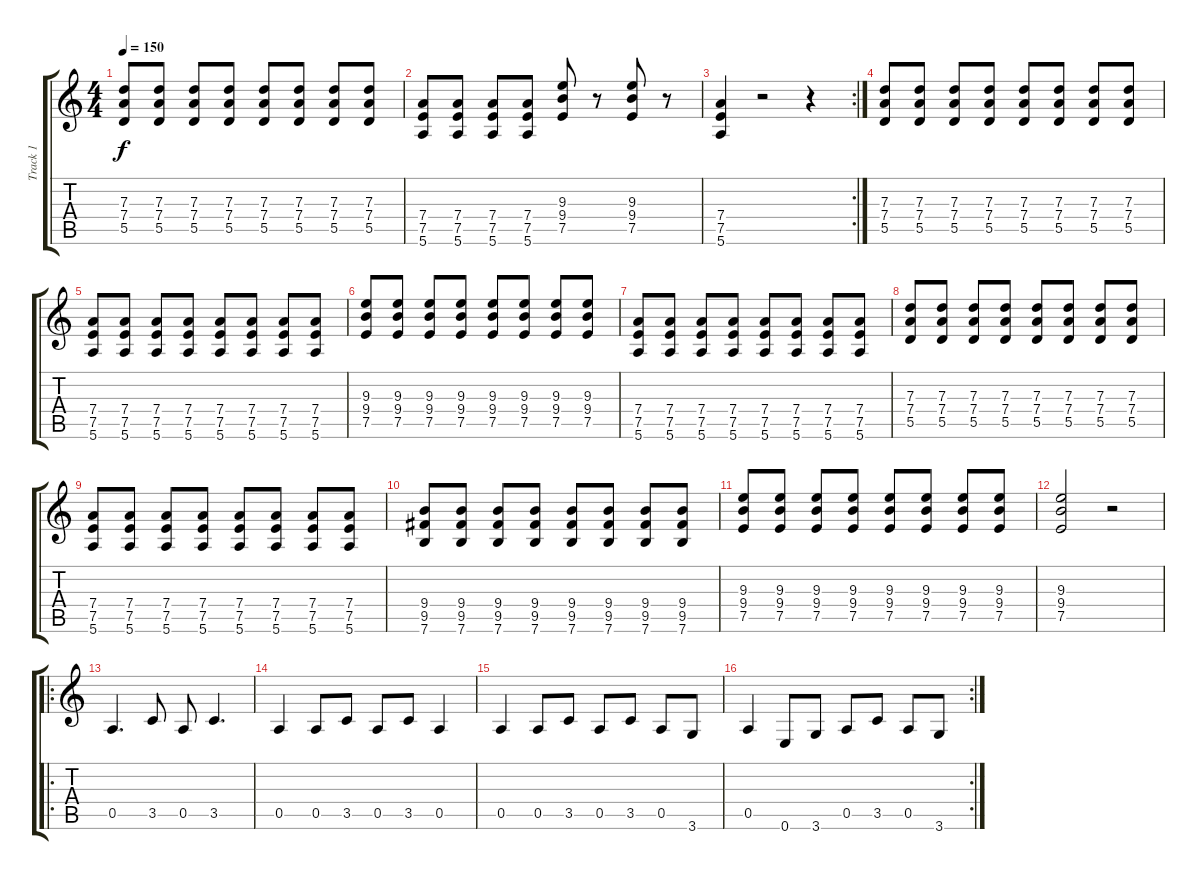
\track ("Track 1" "Track 1") {instrument distortionguitar}
\staff {score tabs}
\tuning (E4 B3 G3 D3 A2 E2) {hide}
\ts (4 4)
\tempo 150
\clef g2
\ks c
(7.3 7.4 5.5).8{dy f} (7.3 7.4 5.5).8 (7.3 7.4 5.5).8 (7.3 7.4 5.5).8 (7.3 7.4 5.5).8 (7.3 7.4 5.5).8 (7.3 7.4 5.5).8 (7.3 7.4 5.5).8 |
(7.4 7.5 5.6).8 (7.4 7.5 5.6).8 (7.4 7.5 5.6).8 (7.4 7.5 5.6).8 (9.3 9.4 7.5).8 r.8 (9.3 9.4 7.5).8 r.8 |
\rc 2
(7.4 7.5 5.6).4 r.2 r.4 |
(7.3 7.4 5.5).8 (7.3 7.4 5.5).8 (7.3 7.4 5.5).8 (7.3 7.4 5.5).8 (7.3 7.4 5.5).8 (7.3 7.4 5.5).8 (7.3 7.4 5.5).8 (7.3 7.4 5.5).8 |
(7.4 7.5 5.6).8 (7.4 7.5 5.6).8 (7.4 7.5 5.6).8 (7.4 7.5 5.6).8 (7.4 7.5 5.6).8 (7.4 7.5 5.6).8 (7.4 7.5 5.6).8 (7.4 7.5 5.6).8 |
(9.3 9.4 7.5).8 (9.3 9.4 7.5).8 (9.3 9.4 7.5).8 (9.3 9.4 7.5).8 (9.3 9.4 7.5).8 (9.3 9.4 7.5).8 (9.3 9.4 7.5).8 (9.3 9.4 7.5).8 |
(7.4 7.5 5.6).8 (7.4 7.5 5.6).8 (7.4 7.5 5.6).8 (7.4 7.5 5.6).8 (7.4 7.5 5.6).8 (7.4 7.5 5.6).8 (7.4 7.5 5.6).8 (7.4 7.5 5.6).8 |
(7.3 7.4 5.5).8 (7.3 7.4 5.5).8 (7.3 7.4 5.5).8 (7.3 7.4 5.5).8 (7.3 7.4 5.5).8 (7.3 7.4 5.5).8 (7.3 7.4 5.5).8 (7.3 7.4 5.5).8 |
(7.4 7.5 5.6).8 (7.4 7.5 5.6).8 (7.4 7.5 5.6).8 (7.4 7.5 5.6).8 (7.4 7.5 5.6).8 (7.4 7.5 5.6).8 (7.4 7.5 5.6).8 (7.4 7.5 5.6).8 |
(9.4 9.5 7.6).8 (9.4 9.5 7.6).8 (9.4 9.5 7.6).8 (9.4 9.5 7.6).8 (9.4 9.5 7.6).8 (9.4 9.5 7.6).8 (9.4 9.5 7.6).8 (9.4 9.5 7.6).8 |
(9.3 9.4 7.5).8 (9.3 9.4 7.5).8 (9.3 9.4 7.5).8 (9.3 9.4 7.5).8 (9.3 9.4 7.5).8 (9.3 9.4 7.5).8 (9.3 9.4 7.5).8 (9.3 9.4 7.5).8 |
(9.3 9.4 7.5).2 r.2 |
\ro
0.5.4{d} 3.5.8 0.5.8 3.5.4{d} |
0.5.4 0.5.8 3.5.8 0.5.8 3.5.8 0.5.4 |
0.5.4 0.5.8 3.5.8 0.5.8 3.5.8 0.5.8 3.6.8 |
\rc 2
0.5.4 0.6.8 3.6.8 0.5.8 3.5.8 0.5.8 3.6.8
